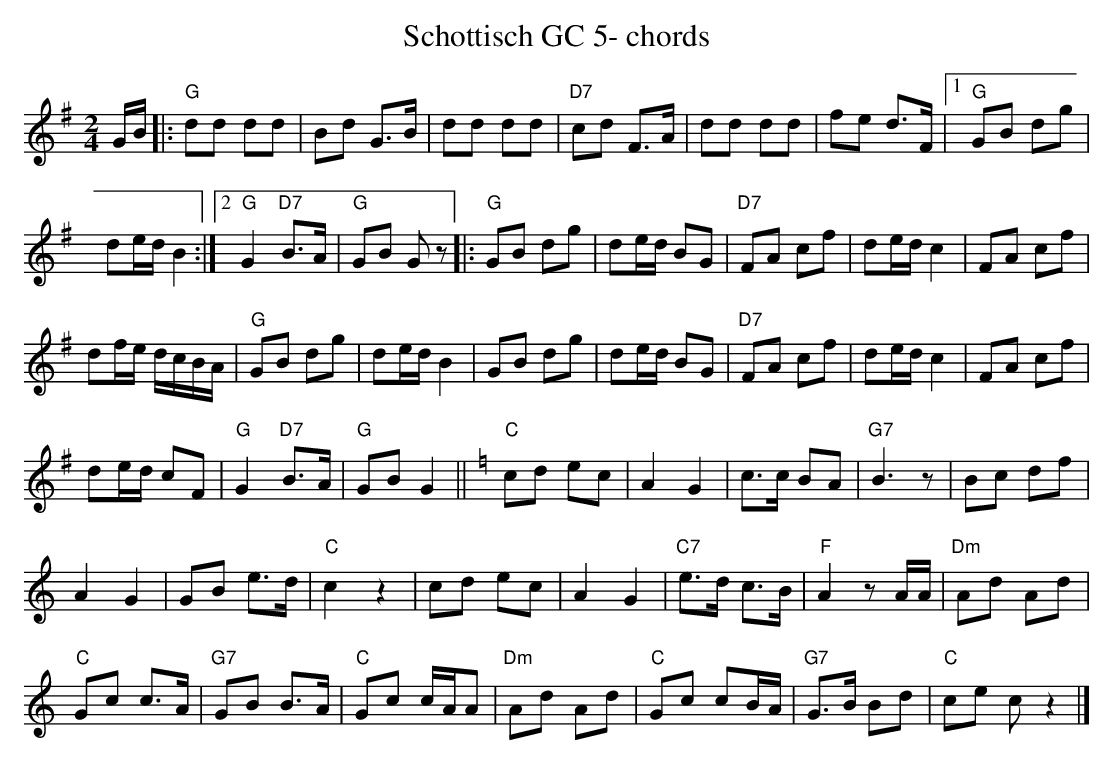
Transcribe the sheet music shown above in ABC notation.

X:1
T:Schottisch GC 5- chords
M:2/4
L:1/8
K:Gmaj%%MIDI gchordon
G/2B/2 |: "G"dd dd | Bd G>B | dd dd | "D7"cd F>A | dd dd | fe d>F |1 "G"GB dg |
de/2d/2 B2 :|2 "G"G2"D7"B>A | "G"GB Gz |: "G"GB dg | de/2d/2 BG | "D7"FA cf | de/2d/2c2 | FA cf |
df/2e/2 d/2c/2B/2A/2 | "G"GB dg | de/2d/2B2 | GB dg | de/2d/2 BG | "D7"FA cf | de/2d/2c2 | FA cf |
de/2d/2 cF | "G"G2"D7"B>A | "G"GB G2 || [K:Cmaj] "C"cd ec | A2G2 | c>c BA | "G7"B3z | Bc df |
A2G2 | GB e>d | "C"c2z2 | cd ec | A2G2 | "C7"e>d c>B | "F"A2zA/2A/2 | "Dm"Ad Ad |
"C"Gc c>A | "G7"GB B>A | "C"Gc c/2A/2A | "Dm"Ad Ad | "C"Gc cB/2A/2 | "G7"G>B Bd | "C"ce cz2 |]
